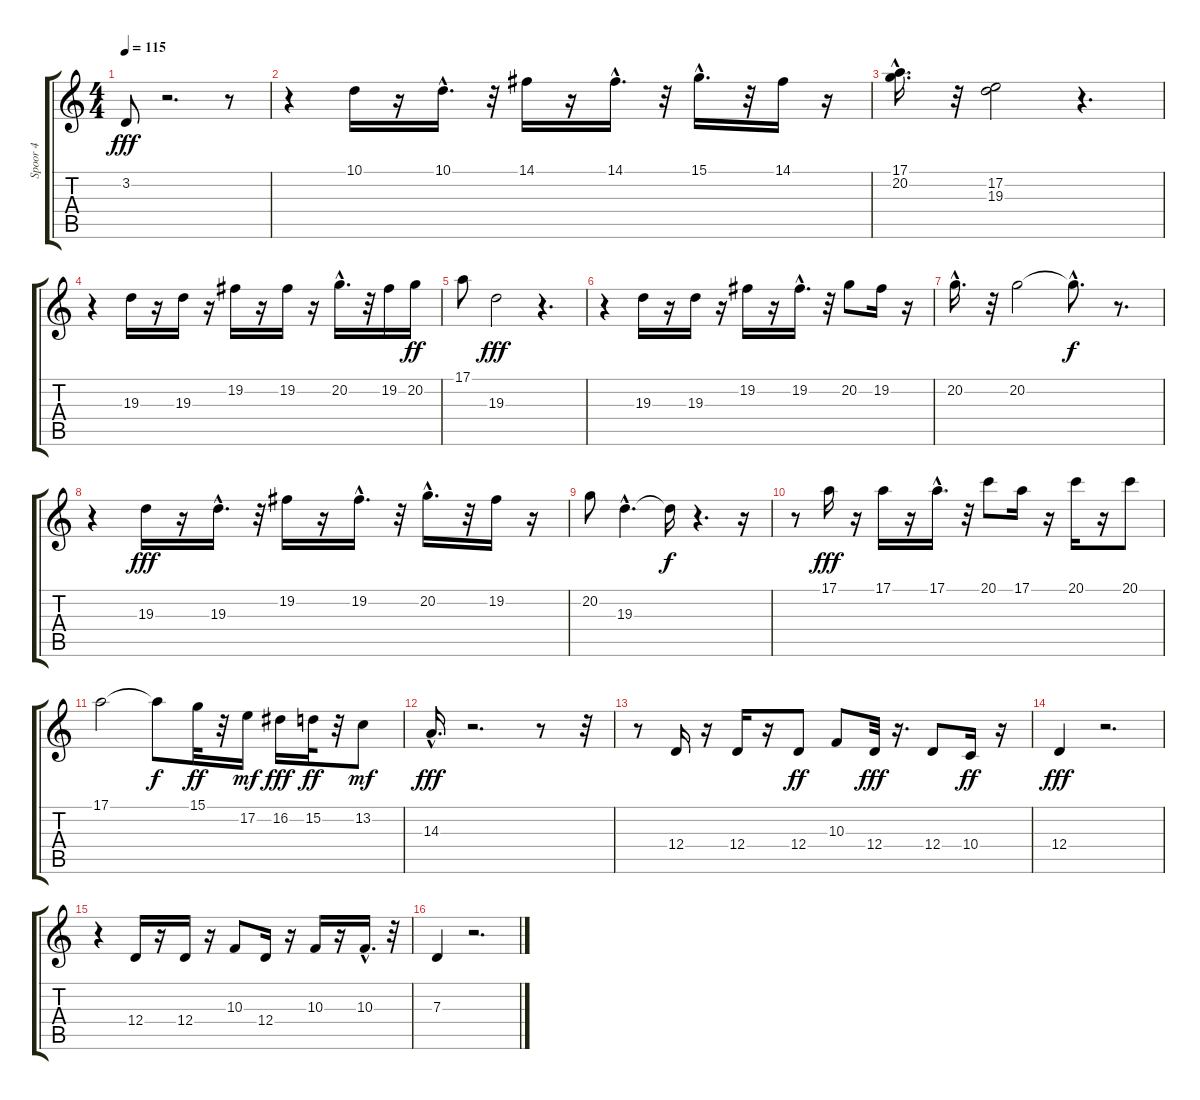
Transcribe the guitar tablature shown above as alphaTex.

\track ("Spoor 4" "Spoor 4") {instrument lead4chiff}
\staff {score tabs}
\tuning (E4 B3 G3 D3 A2 E2) {hide}
\ts (4 4)
\tempo 115
\clef g2
\ks c
3.2.8{dy fff} r.2{d} r.8 |
r.4 10.1.16{instrument lead2sawtooth} r.16 10.1{hac}.16{d} r.32 14.1.16 r.16 14.1{hac}.16{d} r.32 15.1{hac}.16{d} r.32 14.1.16 r.16 |
(17.1{hac} 20.2).16{d} r.32 (17.2 19.3).2 r.4{d} |
r.4 19.3.16 r.16 19.3.16 r.16 19.2.16 r.16 19.2.16 r.16 20.2{hac}.16{d} r.32 19.2.16 20.2.16{dy ff} |
17.1.8 19.3.2{dy fff} r.4{d} |
r.4 19.3.16 r.16 19.3.16 r.16 19.2.16 r.16 19.2{hac}.16{d} r.32 20.2.8 19.2.16 r.16 |
20.2{hac}.16{d} r.32 20.2.2 20.2{hac t}.8{d dy f} r.8{d} |
r.4 19.3.16{dy fff} r.16 19.3{hac}.16{d} r.32 19.2.16 r.16 19.2{hac}.16{d} r.32 20.2{hac}.16{d} r.32 19.2.16 r.16 |
20.2.8 19.3{hac}.4{d} 19.3{t}.16{dy f} r.4{d} r.16 |
r.8 17.1.16{dy fff} r.16 17.1.16 r.16 17.1{hac}.16{d} r.32 20.1.8 17.1.16 r.16 20.1.16 r.16 20.1.8 |
17.1.2 17.1{t}.8{dy f} 15.1.32{dy ff} r.32 17.2.16{dy mf} 16.2.16{dy fff} 15.2.32{dy ff} r.32 13.2.8{dy mf} |
14.3{hac}.16{d dy fff} r.2{d} r.8 r.32 |
r.8 12.4.16{instrument altosax} r.16 12.4.16 r.16 12.4.8{dy ff} 10.3.8 12.4.32{dy fff} r.16{d} 12.4.8 10.4.16{dy ff} r.16 |
12.4.4{dy fff} r.2{d} |
r.4 12.4.16 r.16 12.4.16 r.16 10.3.8 12.4.16 r.16 10.3.16 r.16 10.3{hac}.16{d} r.32 |
7.3.4 r.2{d}
